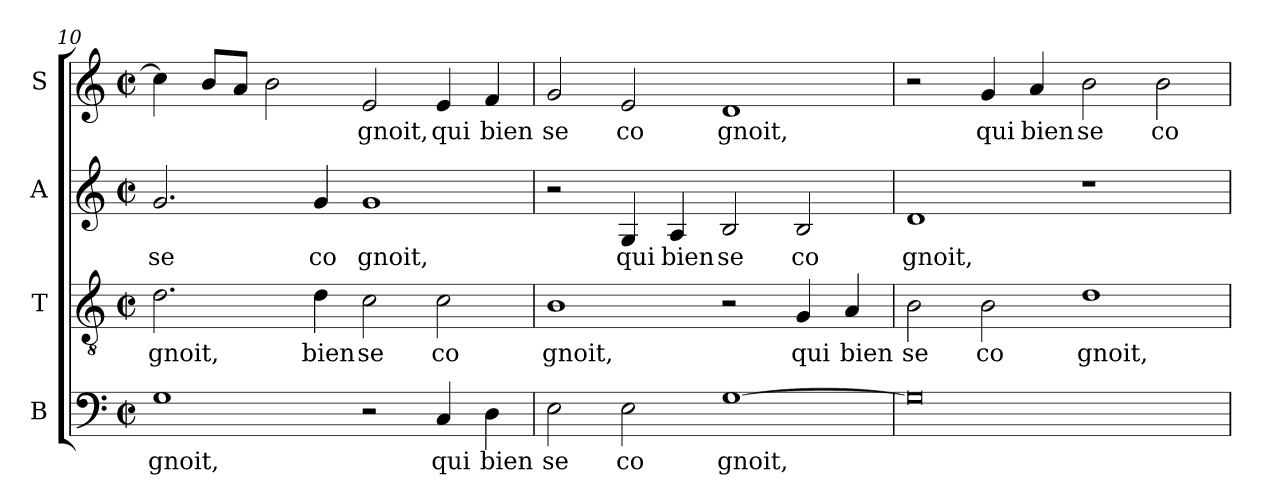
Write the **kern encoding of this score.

**kern	**text	**kern	**text	**kern	**text	**kern	**text
*part4	*part4	*part3	*part3	*part2	*part2	*part1	*part1
*staff4	*staff4	*staff3	*staff3	*staff2	*staff2	*staff1	*staff1
*I"B	*	*I"T	*	*I"A	*	*I"S	*
*clefF4	*	*clefGv2	*	*clefG2	*	*clefG2	*
*k[]	*	*k[]	*	*k[]	*	*k[]	*
*C:	*	*C:	*	*C:	*	*C:	*
*M2/2	*	*M2/2	*	*M2/2	*	*M2/2	*
*met(c|)	*	*met(c|)	*	*met(c|)	*	*met(c|)	*
=10	=10	=10	=10	=10	=10	=10	=10
!	!LO:LY:b:cj	!	!LO:LY:b:cj	!	!LO:LY:b:cj	!	!LO:LY:b:cj
1G	gnoit,	2.d\	gnoit,	2.g/	se	4cc\]	.
!	!	!	!	!	!	!	!LO:LY:b:cj
.	.	.	.	.	.	8b/L	.
!	!	!	!	!	!	!	!LO:LY:b:cj
.	.	.	.	.	.	8a/J	.
!	!	!	!	!	!	!	!LO:LY:b:cj
.	.	.	.	.	.	2b\	.
!	!	!	!LO:LY:b:cj	!	!LO:LY:b:cj	!	!
.	.	4d\	bien	4g/	co	.	.
!	!	!	!LO:LY:b:cj	!	!LO:LY:b:cj	!	!LO:LY:b:cj
2r	.	2c\	se	1g	gnoit,	2e/	gnoit,
!	!LO:LY:b:cj	!	!LO:LY:b:cj	!	!	!	!LO:LY:b:cj
4C/	qui	2c\	co	.	.	4e/	qui
!	!LO:LY:b:cj	!	!	!	!	!	!LO:LY:b:cj
4D\	bien	.	.	.	.	4f/	bien
=11	=11	=11	=11	=11	=11	=11	=11
!	!LO:LY:b:cj	!	!LO:LY:b:cj	!	!	!	!LO:LY:b:cj
2E\	se	1B	gnoit,	2r	.	2g/	se
!	!LO:LY:b:cj	!	!	!	!LO:LY:b:cj	!	!LO:LY:b:cj
2E\	co	.	.	4G/	qui	2e/	co
!	!	!	!	!	!LO:LY:b:cj	!	!
.	.	.	.	4A/	bien	.	.
!	!LO:LY:b:cj	!	!	!	!LO:LY:b:cj	!	!LO:LY:b:cj
[>1G	gnoit,	2r	.	2B/	se	1d	gnoit,
!	!	!	!LO:LY:b:cj	!	!LO:LY:b:cj	!	!
.	.	4G/	qui	2B/	co	.	.
!	!	!	!LO:LY:b:cj	!	!	!	!
.	.	4A/	bien	.	.	.	.
=12	=12	=12	=12	=12	=12	=12	=12
!	!LO:LY:b:cj	!	!LO:LY:b:cj	!	!LO:LY:b:cj	!	!
0G]	.	2B\	se	1d	gnoit,	2r	.
!	!	!	!LO:LY:b:cj	!	!	!	!LO:LY:b:cj
.	.	2B\	co	.	.	4g/	qui
!	!	!	!	!	!	!	!LO:LY:b:cj
.	.	.	.	.	.	4a/	bien
!	!	!	!LO:LY:b:cj	!	!	!	!LO:LY:b:cj
.	.	1d	gnoit,	1r	.	2b\	se
!	!	!	!	!	!	!	!LO:LY:b:cj
.	.	.	.	.	.	2b\	co
=	=	=	=	=	=	=	=
*-	*-	*-	*-	*-	*-	*-	*-
